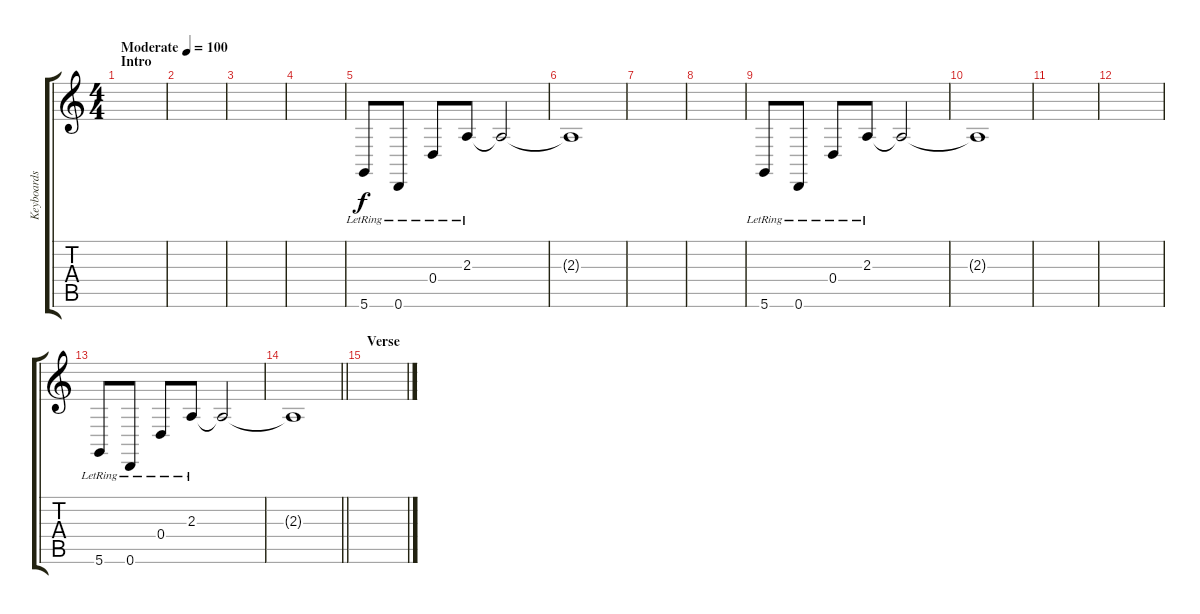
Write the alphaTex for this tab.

\track ("Keyboards" "Keyboards") {instrument electricgrandpiano}
\staff {score tabs}
\tuning (E4 B3 G3 D3 A2 D2) {hide}
\ts (4 4)
\section ("" "Intro")
\tempo (100 "Moderate")
\clef g2
\ks c
|
|
|
|
5.6{lr}.8 0.6{lr}.8 0.4{lr}.8 2.3{lr}.8 2.3{t}.2 |
2.3{t}.1 |
|
|
5.6{lr}.8 0.6{lr}.8 0.4{lr}.8 2.3{lr}.8 2.3{t}.2 |
2.3{t}.1 |
|
|
5.6{lr}.8 0.6{lr}.8 0.4{lr}.8 2.3{lr}.8 2.3{t}.2 |
\barLineRight lightlight
2.3{t}.1 |
\section ("" "Verse")
